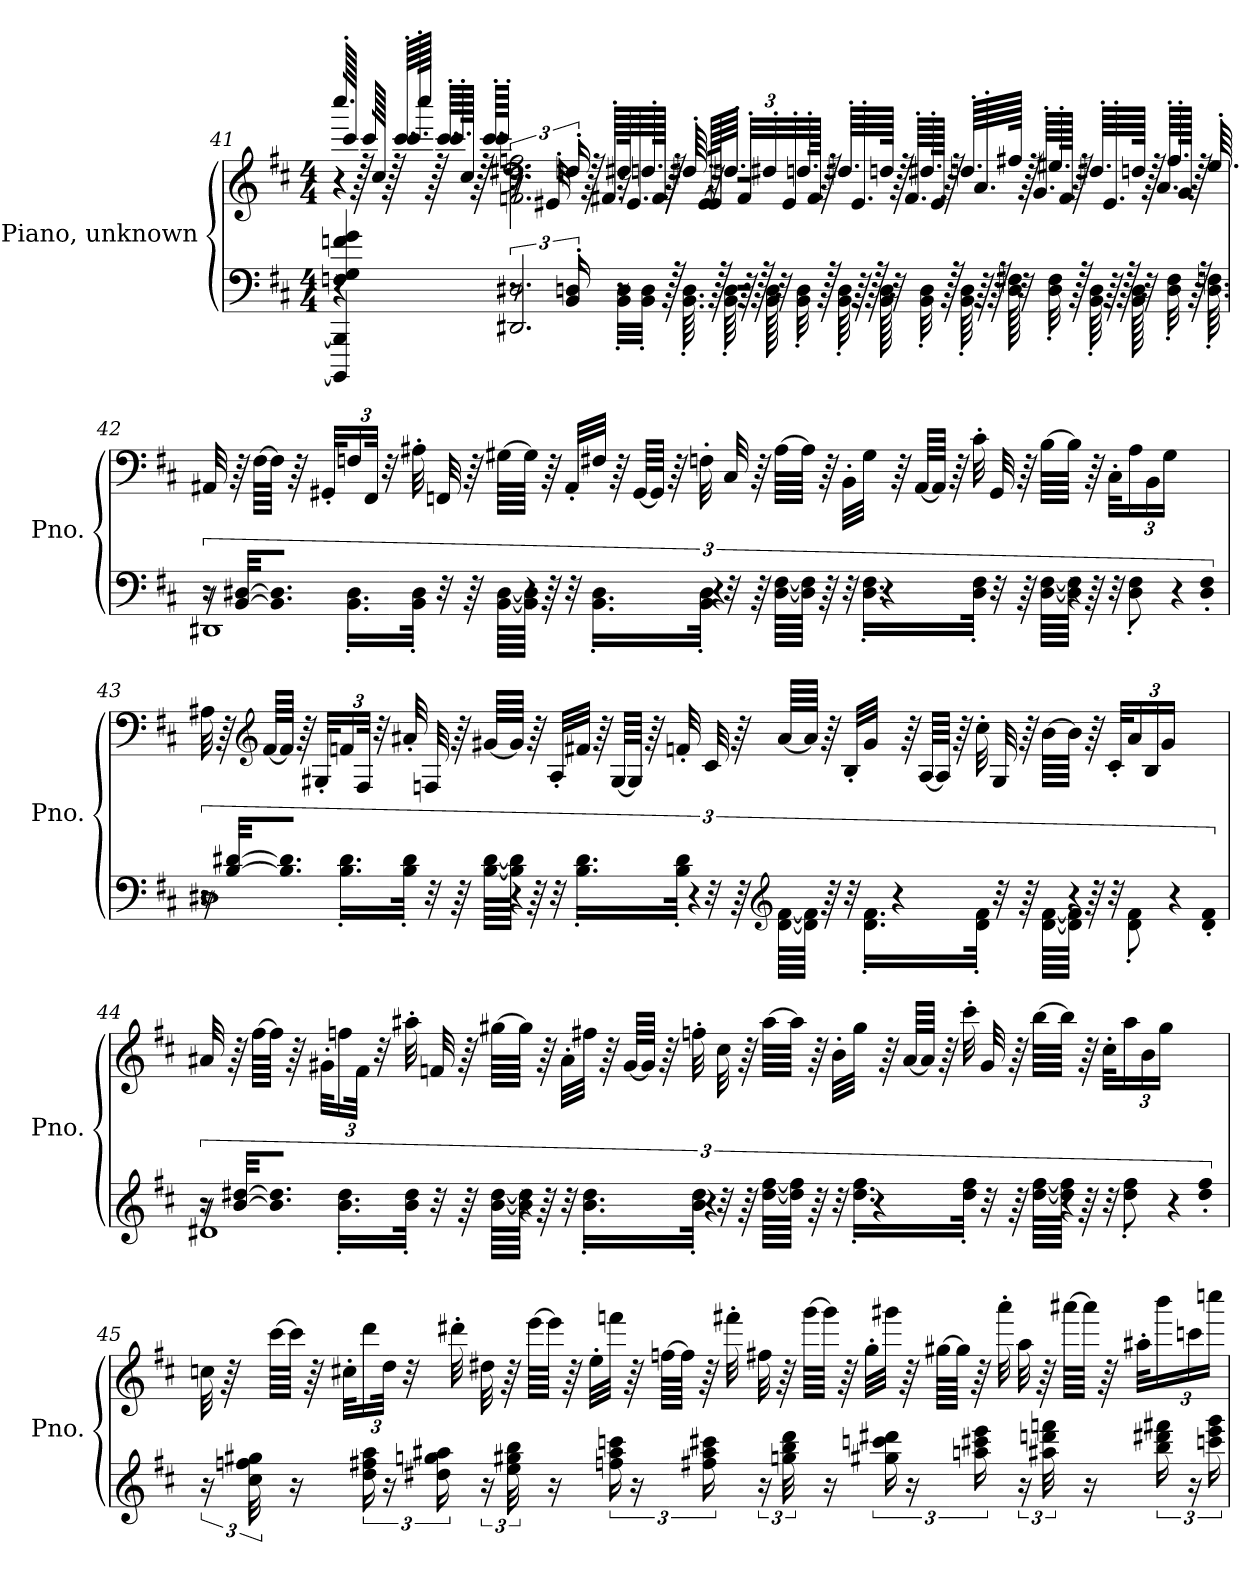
**kern	**kern
*part1	*part1
*staff2	*staff1
*I"Piano, unknown	*
*I'Pno.	*
!!LO:LB:g=z
*clefF4	*clefG2
*k[f#c#]	*k[f#c#]
*M4/4	*M4/4
=41	=41
*^	*^
*	*^	*	*^
4Fn/ 4G/ 4fn/ 4g/	4r	4BBBB/] 4BBB/]	64.cccc#'/LLLL	4r	4r
.	.	.	128ccc#/JJJJk	.	.
.	.	.	128r	.	.
.	.	.	64ccc#/LLLL	.	.
.	.	.	128cc#/JJJJk	.	.
.	.	.	128r	.	.
.	.	.	64.ccc#'/LLLL	.	.
.	.	.	64.ccc#'/	.	.
.	.	.	128cccc#/JJJJk	.	.
.	.	.	128r	.	.
.	.	.	64.ccc#'/LLLL	.	.
.	.	.	64.ccc#'/	.	.
.	.	.	128cc#/JJJJk	.	.
.	.	.	128r	.	.
.	.	.	64.ccc#'/KLLL	.	.
.	.	.	32ccc#'/JJJ	.	.
12r	8r	2.DD#X/ 2.D#X/	12r	2.fn\ 2.dd#X\ 2.ffn\	16r
*	*	*	*clefF4	*	*
.	.	.	.	.	32GG#X'/
24BB/' 24Dn/'	.	.	24Fn'/	.	.
.	.	.	.	.	128r
.	.	.	.	.	64.AA#X'/LLLL
8r	32BB\' 32D\'LLL	.	16r	.	128F#X/K
.	.	.	.	.	64.GG#/
.	32BB\' 32D\'JJJ	.	.	.	64.Fn'/
.	.	.	.	.	128AA#/JJJJk
.	128r	.	128r	.	64r
.	64.BB\' 64.D\'	.	64.F#X'/	.	.
.	.	.	.	.	[64GG#/LLLL
.	128r	.	32r	.	128GG#/K]
.	64.BB\' 64.D\'	.	.	.	64.Fn'/JJJJ
*	*	*	*	*	*Xbrackettup
2r	64r	.	2r	.	48AA#'/LLL
.	128r	.	.	.	.
.	.	.	.	.	48F#X'/
.	128BB\ 128D\	.	.	.	.
.	32r	.	.	.	.
.	.	.	.	.	48GG#'/
.	32BB\' 32D\'	.	.	.	64.Fn'/L
.	.	.	.	.	128AA#/JJJJk
.	128r	.	.	.	128r
.	64.BB\' 64.D\'	.	.	.	64.F#X'/LLLL
.	64r	.	.	.	64.GG#'/
.	128r	.	.	.	.
.	128BB\ 128D\	.	.	.	128Fn/JJJJk
.	32r	.	.	.	128r
.	.	.	.	.	64.AA#'/LLLL
.	32BB\' 32D\'	.	.	.	64.F#X'/
.	.	.	.	.	128GG#/JJJJk
.	128r	.	.	.	128r
.	64.BB\' 64.D\'	.	.	.	64.Fn'/LLLL
.	64r	.	.	.	64.C#'/
.	128r	.	.	.	.
.	128D\ 128F#X\	.	.	.	128A#X/JJJJk
.	32r	.	.	.	128r
.	.	.	.	.	64.BB'/LLLL
.	32D\' 32F#\'	.	.	.	64.G#X'/
.	.	.	.	.	128AA#/JJJJk
.	128r	.	.	.	128r
.	64.BB\' 64.D\'	.	.	.	64.F#X'/LLLL
.	64r	.	.	.	64.GG#'/
.	128r	.	.	.	.
.	128BB\ 128D\	.	.	.	128Fn/JJJJk
.	32r	.	.	.	128r
.	.	.	.	.	64.C#'/LLLL
.	32D\' 32F#\'	.	.	.	64.A#'/
.	.	.	.	.	128BB/JJJJk
.	128r	.	.	.	128r
.	64.D\' 64.Fn\'	.	.	.	64.G#'/
*	*	*	*v	*v	*v
!!LO:LB:g=z
=42	=42	=42	=42
24r	8r	1DD#X	32AA#X/
.	.	.	64r
[48BB/ [48D#X/KKL	.	.	.
.	.	.	[64F#\LLLL
8.BB/] 8.D#/]J	.	.	64F#\JJJJ]
.	.	.	64r
.	.	.	32GG#X'/KLL
.	16.BB\' 16.D#\'LL	.	24Fn/
.	.	.	48FF#/JJk
.	.	.	32r
.	32BB\' 32D#\'JJk	.	32A#X'\
4r	32r	.	32FFn/
.	64r	.	64r
.	[64BB\ [64D#\LLLL	.	[64G#X\LLLL
.	64BB\] 64D#\]JJJJ	.	64G#\JJJJ]
.	64r	.	64r
.	32r	.	32AA#'/LLL
.	16.BB\' 16.D#\'LL	.	32F#X/JJJ
.	.	.	64r
.	.	.	[64GG#/LLLL
.	.	.	64GG#/JJJJ]
.	.	.	64r
.	32BB\' 32D#\'JJk	.	32Fn'\
4r	32r	.	32C#/
.	64r	.	64r
.	[64D#\ [64F#\LLLL	.	[64A#\LLLL
.	64D#\] 64F#\]JJJJ	.	64A#\JJJJ]
.	64r	.	64r
.	32r	.	32BB'\LLL
.	16.D#\' 16.F#\'LL	.	32G#\JJJ
.	.	.	64r
.	.	.	[64AA#/LLLL
.	.	.	64AA#/JJJJ]
.	.	.	64r
.	32D#\' 32F#\'JJk	.	32c#'\
8r	32r	.	32GG#/
.	64r	.	64r
.	[64D#\ [64F#\LLLL	.	[64B\LLLL
.	64D#\] 64F#\]JJJJ	.	64B\JJJJ]
.	64r	.	64r
.	32r	.	32C#'\KLL
16r	8D#\' 8F#\'	.	24A#\
.	.	.	24BB\
32r	.	.	.
.	.	.	24G#\JJ
32D#/' 32F#/'	.	.	.
!!LO:LB:g=z
=43	=43	=43	=43
24r	8r	1D#X	32A#X\
.	.	.	64r
[48B/ [48d#X/KKL	.	.	.
*	*	*	*clefG2
.	.	.	[64f#/LLLL
8.B/] 8.d#/]J	.	.	64f#/JJJJ]
.	.	.	64r
.	.	.	32G#X'/KLL
.	16.B\' 16.d#\'LL	.	24fn/
.	.	.	48F#/JJk
.	.	.	32r
.	32B\' 32d#\'JJk	.	32a#X'/
4r	32r	.	32Fn/
.	64r	.	64r
.	[64B\ [64d#\LLLL	.	[64g#X/LLLL
.	64B\] 64d#\]JJJJ	.	64g#/JJJJ]
.	64r	.	64r
.	32r	.	32A#'/LLL
.	16.B\' 16.d#\'LL	.	32f#X/JJJ
.	.	.	64r
.	.	.	[64G#/LLLL
.	.	.	64G#/JJJJ]
.	.	.	64r
.	32B\' 32d#\'JJk	.	32fn'/
4r	32r	.	32c#/
.	64r	.	64r
*clefG2	*	*	*
.	[64d#\ [64f#\LLLL	.	[64a#/LLLL
.	64d#\] 64f#\]JJJJ	.	64a#/JJJJ]
.	64r	.	64r
.	32r	.	32B'/LLL
.	16.d#\' 16.f#\'LL	.	32g#/JJJ
.	.	.	64r
.	.	.	[64A#/LLLL
.	.	.	64A#/JJJJ]
.	.	.	64r
.	32d#\' 32f#\'JJk	.	32cc#'\
8r	32r	.	32G#/
.	64r	.	64r
.	[64d#\ [64f#\LLLL	.	[64b\LLLL
.	64d#\] 64f#\]JJJJ	.	64b\JJJJ]
.	64r	.	64r
.	32r	.	32c#'/KLL
16r	8d#\' 8f#\'	.	24a#/
.	.	.	24B/
32r	.	.	.
.	.	.	24g#/JJ
32d#/' 32f#/'	.	.	.
!!LO:PB:g=z
=44	=44	=44	=44
24r	8r	1d#X	32a#X/
.	.	.	64r
[48b/ [48dd#X/KKL	.	.	.
.	.	.	[64ff#\LLLL
8.b/] 8.dd#/]J	.	.	64ff#\JJJJ]
.	.	.	64r
.	.	.	32g#X'\KLL
.	16.b\' 16.dd#\'LL	.	24ffn\
.	.	.	48f#\JJk
.	.	.	32r
.	32b\' 32dd#\'JJk	.	32aa#X'\
4r	32r	.	32fn/
.	64r	.	64r
.	[64b\ [64dd#\LLLL	.	[64gg#X\LLLL
.	64b\] 64dd#\]JJJJ	.	64gg#\JJJJ]
.	64r	.	64r
.	32r	.	32a#'\LLL
.	16.b\' 16.dd#\'LL	.	32ff#X\JJJ
.	.	.	64r
.	.	.	[64g#/LLLL
.	.	.	64g#/JJJJ]
.	.	.	64r
.	32b\' 32dd#\'JJk	.	32ffn'\
4r	32r	.	32cc#\
.	64r	.	64r
.	[64dd#\ [64ff#\LLLL	.	[64aa#\LLLL
.	64dd#\] 64ff#\]JJJJ	.	64aa#\JJJJ]
.	64r	.	64r
.	32r	.	32b'\LLL
.	16.dd#\' 16.ff#\'LL	.	32gg#\JJJ
.	.	.	64r
.	.	.	[64a#/LLLL
.	.	.	64a#/JJJJ]
.	.	.	64r
.	32dd#\' 32ff#\'JJk	.	32ccc#'\
8r	32r	.	32g#/
.	64r	.	64r
.	[64dd#\ [64ff#\LLLL	.	[64bb\LLLL
.	64dd#\] 64ff#\]JJJJ	.	64bb\JJJJ]
.	64r	.	64r
.	32r	.	32cc#'\KLL
16r	8dd#\' 8ff#\'	.	24aa#\
.	.	.	24b\
32r	.	.	.
.	.	.	24gg#\JJ
32dd#/' 32ff#/'	.	.	.
*v	*v	*v	*
!!LO:LB:g=z
=45	=45
24r	32ccn\
.	64r
48cc#\ 48ffn\ 48gg#X\	.
.	[64ccc#\LLLL
16r	64ccc#\JJJJ]
.	64r
.	32cc#X'\KLL
24dd\ 24ff#X\ 24aa\	24ddd\
24r	48dd\JJk
.	32r
24dd#X\ 24ggn\ 24aa#X\	.
.	32ddd#X'\
24r	32dd#X\
.	64r
48ee\ 48gg#X\ 48bb\	.
.	[64eee\LLLL
16r	64eee\JJJJ]
.	64r
.	32ee'\LLL
24ffn\ 24aa#\ 24cccn\	32fffn\JJJ
.	64r
24r	.
.	[64ffn\LLLL
.	64ff\JJJJ]
.	64r
24ff#X\ 24aa#\ 24ccc#X\	.
.	32fff#X'\
24r	32ff#X\
.	64r
48ggn\ 48bb\ 48ddd\	.
.	[64ggg\LLLL
16r	64ggg\JJJJ]
.	64r
.	32gg'\LLL
24gg#X\ 24cccn\ 24ddd#X\	32ggg#X\JJJ
.	64r
24r	.
.	[64gg#X\LLLL
.	64gg#\JJJJ]
.	64r
24aan\ 24ccc#X\ 24eee\	.
.	32aaa'\
24r	32aa\
.	64r
48aa#X\ 48dddn\ 48fffn\	.
.	[64aaa#X\LLLL
16r	64aaa#\JJJJ]
.	64r
.	32aa#X'\KLL
24bb\ 24ddd#X\ 24fff#X\	24bbb\
24r	24cccn\
24cccn\ 24eee\ 24ggg\	24ccccn\JJ
=	=
*-	*-
